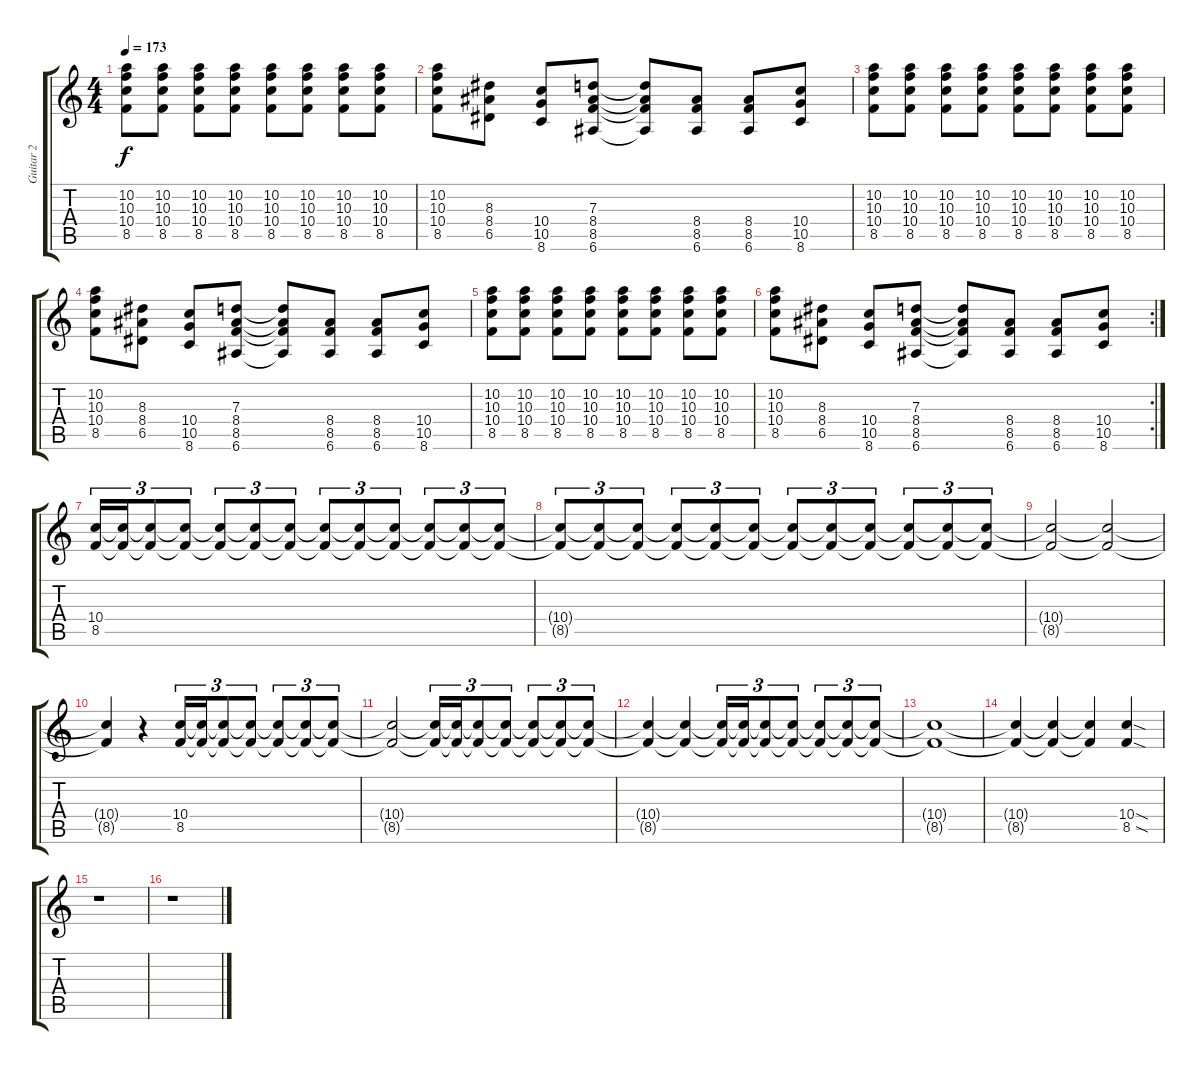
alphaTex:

\track ("Guitar 2" "Guitar 2") {instrument overdrivenguitar}
\staff {score tabs}
\tuning (E4 B3 G3 D3 A2 E2) {hide}
\ts (4 4)
\tempo 173
\clef g2
\ks c
(10.2 10.3 10.4 8.5).8{dy f} (10.2 10.3 10.4 8.5).8 (10.2 10.3 10.4 8.5).8 (10.2 10.3 10.4 8.5).8 (10.2 10.3 10.4 8.5).8 (10.2 10.3 10.4 8.5).8 (10.2 10.3 10.4 8.5).8 (10.2 10.3 10.4 8.5).8 |
(10.2 10.3 10.4 8.5).8 (8.3 8.4 6.5).8 (10.4 10.5 8.6).8 (7.3 8.4 8.5 6.6).8 (7.3{t} 8.4{t} 8.5{t} 6.6{t}).8 (8.4 8.5 6.6).8 (8.4 8.5 6.6).8 (10.4 10.5 8.6).8 |
(10.2 10.3 10.4 8.5).8 (10.2 10.3 10.4 8.5).8 (10.2 10.3 10.4 8.5).8 (10.2 10.3 10.4 8.5).8 (10.2 10.3 10.4 8.5).8 (10.2 10.3 10.4 8.5).8 (10.2 10.3 10.4 8.5).8 (10.2 10.3 10.4 8.5).8 |
(10.2 10.3 10.4 8.5).8 (8.3 8.4 6.5).8 (10.4 10.5 8.6).8 (7.3 8.4 8.5 6.6).8 (7.3{t} 8.4{t} 8.5{t} 6.6{t}).8 (8.4 8.5 6.6).8 (8.4 8.5 6.6).8 (10.4 10.5 8.6).8 |
(10.2 10.3 10.4 8.5).8 (10.2 10.3 10.4 8.5).8 (10.2 10.3 10.4 8.5).8 (10.2 10.3 10.4 8.5).8 (10.2 10.3 10.4 8.5).8 (10.2 10.3 10.4 8.5).8 (10.2 10.3 10.4 8.5).8 (10.2 10.3 10.4 8.5).8 |
\rc 2
(10.2 10.3 10.4 8.5).8 (8.3 8.4 6.5).8 (10.4 10.5 8.6).8 (7.3 8.4 8.5 6.6).8 (7.3{t} 8.4{t} 8.5{t} 6.6{t}).8 (8.4 8.5 6.6).8 (8.4 8.5 6.6).8 (10.4 10.5 8.6).8 |
(10.4 8.5).16{tu (3 2) volume 0 balance 13} (10.4{t} 8.5{t}).16{tu (3 2) volume 16} (10.4{t} 8.5{t}).8{tu (3 2) volume 16} (10.4{t} 8.5{t}).8{tu (3 2) volume 0 balance 3} (10.4{t} 8.5{t}).8{tu (3 2) volume 16} (10.4{t} 8.5{t}).8{tu (3 2) volume 0 balance 13} (10.4{t} 8.5{t}).8{tu (3 2) volume 16} (10.4{t} 8.5{t}).8{tu (3 2) volume 0 balance 3} (10.4{t} 8.5{t}).8{tu (3 2) volume 16} (10.4{t} 8.5{t}).8{tu (3 2) volume 0 balance 13} (10.4{t} 8.5{t}).8{tu (3 2) volume 16} (10.4{t} 8.5{t}).8{tu (3 2) volume 0 balance 3} (10.4{t} 8.5{t}).8{tu (3 2) volume 16} |
(10.4{t} 8.5{t}).8{tu (3 2) volume 0 balance 13} (10.4{t} 8.5{t}).8{tu (3 2) volume 16} (10.4{t} 8.5{t}).8{tu (3 2) volume 0 balance 3} (10.4{t} 8.5{t}).8{tu (3 2) volume 16} (10.4{t} 8.5{t}).8{tu (3 2) volume 0 balance 13} (10.4{t} 8.5{t}).8{tu (3 2) volume 16} (10.4{t} 8.5{t}).8{tu (3 2) volume 0 balance 3} (10.4{t} 8.5{t}).8{tu (3 2) volume 16} (10.4{t} 8.5{t}).8{tu (3 2) volume 0 balance 13} (10.4{t} 8.5{t}).8{tu (3 2) volume 16} (10.4{t} 8.5{t}).8{tu (3 2) volume 0 balance 3} (10.4{t} 8.5{t}).8{tu (3 2) volume 7} |
(10.4{t} 8.5{t}).2{volume 16} (10.4{t} 8.5{t}).2 |
(10.4{t} 8.5{t}).4 r.4 (10.4 8.5).16{tu (3 2) volume 0 balance 13} (10.4{t} 8.5{t}).16{tu (3 2) volume 16} (10.4{t} 8.5{t}).8{tu (3 2) volume 16} (10.4{t} 8.5{t}).8{tu (3 2) volume 0 balance 3} (10.4{t} 8.5{t}).8{tu (3 2) volume 16} (10.4{t} 8.5{t}).8{tu (3 2) volume 0 balance 13} (10.4{t} 8.5{t}).8{tu (3 2) volume 8} |
(10.4{t} 8.5{t}).2{volume 16} (10.4{t} 8.5{t}).16{tu (3 2)} (10.4{t} 8.5{t}).16{tu (3 2)} (10.4{t} 8.5{t}).8{tu (3 2)} (10.4{t} 8.5{t}).8{tu (3 2) volume 6 balance 3} (10.4{t} 8.5{t}).8{tu (3 2) volume 16} (10.4{t} 8.5{t}).8{tu (3 2) volume 6 balance 13} (10.4{t} 8.5{t}).8{tu (3 2) volume 16} |
(10.4{t} 8.5{t}).4{volume 16} (10.4{t} 8.5{t}).4 (10.4{t} 8.5{t}).16{tu (3 2)} (10.4{t} 8.5{t}).16{tu (3 2)} (10.4{t} 8.5{t}).8{tu (3 2)} (10.4{t} 8.5{t}).8{tu (3 2) volume 0 balance 3} (10.4{t} 8.5{t}).8{tu (3 2) volume 16} (10.4{t} 8.5{t}).8{tu (3 2) volume 0 balance 13} (10.4{t} 8.5{t}).8{tu (3 2) volume 16} |
(10.4{t} 8.5{t}).1{volume 16} |
(10.4{t} 8.5{t}).4 (10.4{t} 8.5{t}).4{volume 0} (10.4{t} 8.5{t}).4{volume 16} (10.4{sod} 8.5{sod}).4 |
r.1 |
r.1
